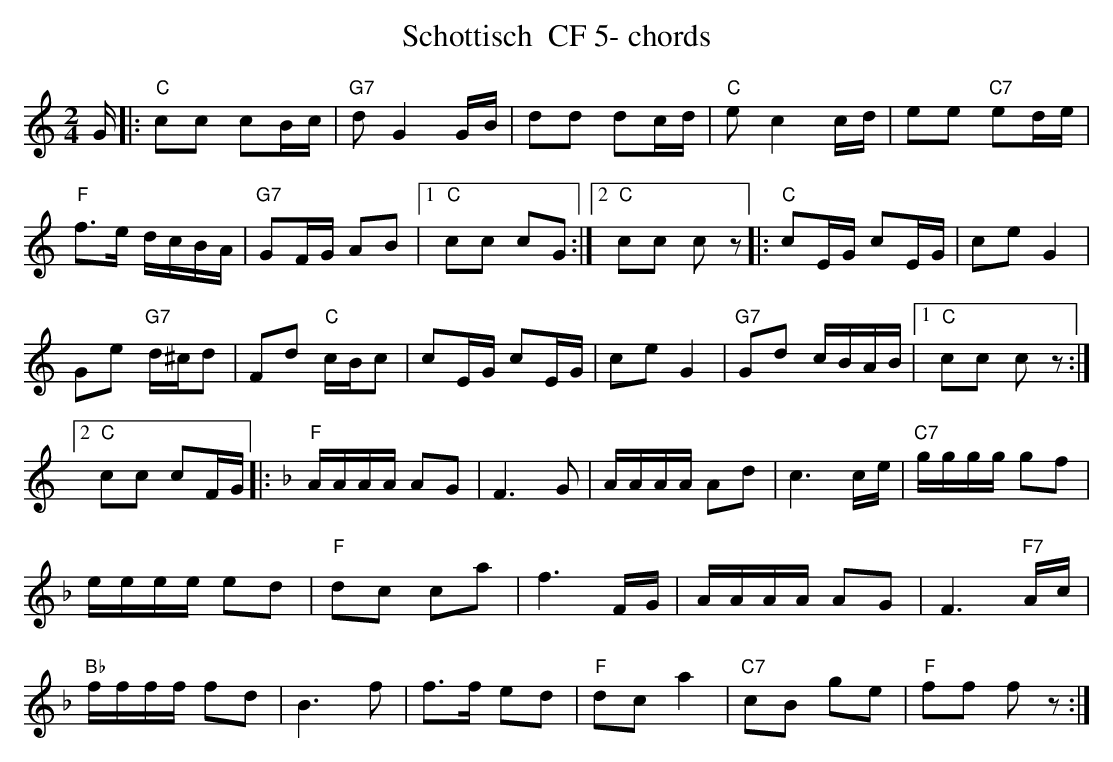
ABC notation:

X:1
T:Schottisch  CF 5- chords
M:2/4
L:1/16
K:Cmaj%%MIDI gchordon
G |: "C"c2c2 c2Bc | "G7"d2G4GB | d2d2 d2cd | "C"e2c4 cd | e2e2 "C7"e2de |
"F"f3e dcBA | "G7"G2FG A2B2 |1 "C"c2c2 c2G2 :|2 "C"c2c2 c2z2 |: "C"c2EG c2EG | c2e2G4 |
G2e2 "G7"d^cd2 | F2d2 "C"cBc2 | c2EG c2EG | c2e2G4 | "G7"G2d2 cBAB |1 "C"c2c2 c2z2 :|2
"C"c2c2 c2FG |: [K:Fmaj] "F"AAAA A2G2 | F6G2 | AAAA A2d2 | c6ce | "C7"gggg g2f2 |
eeee e2d2 | "F"d2c2 c2a2 | f6FG | AAAA A2G2 | F6"F7"Ac |
"Bb"ffff f2d2 | B6f2 | f3f e2d2 | "F"d2c2a4 | "C7"c2B2 g2e2 | "F"f2f2 f2z2 :|
